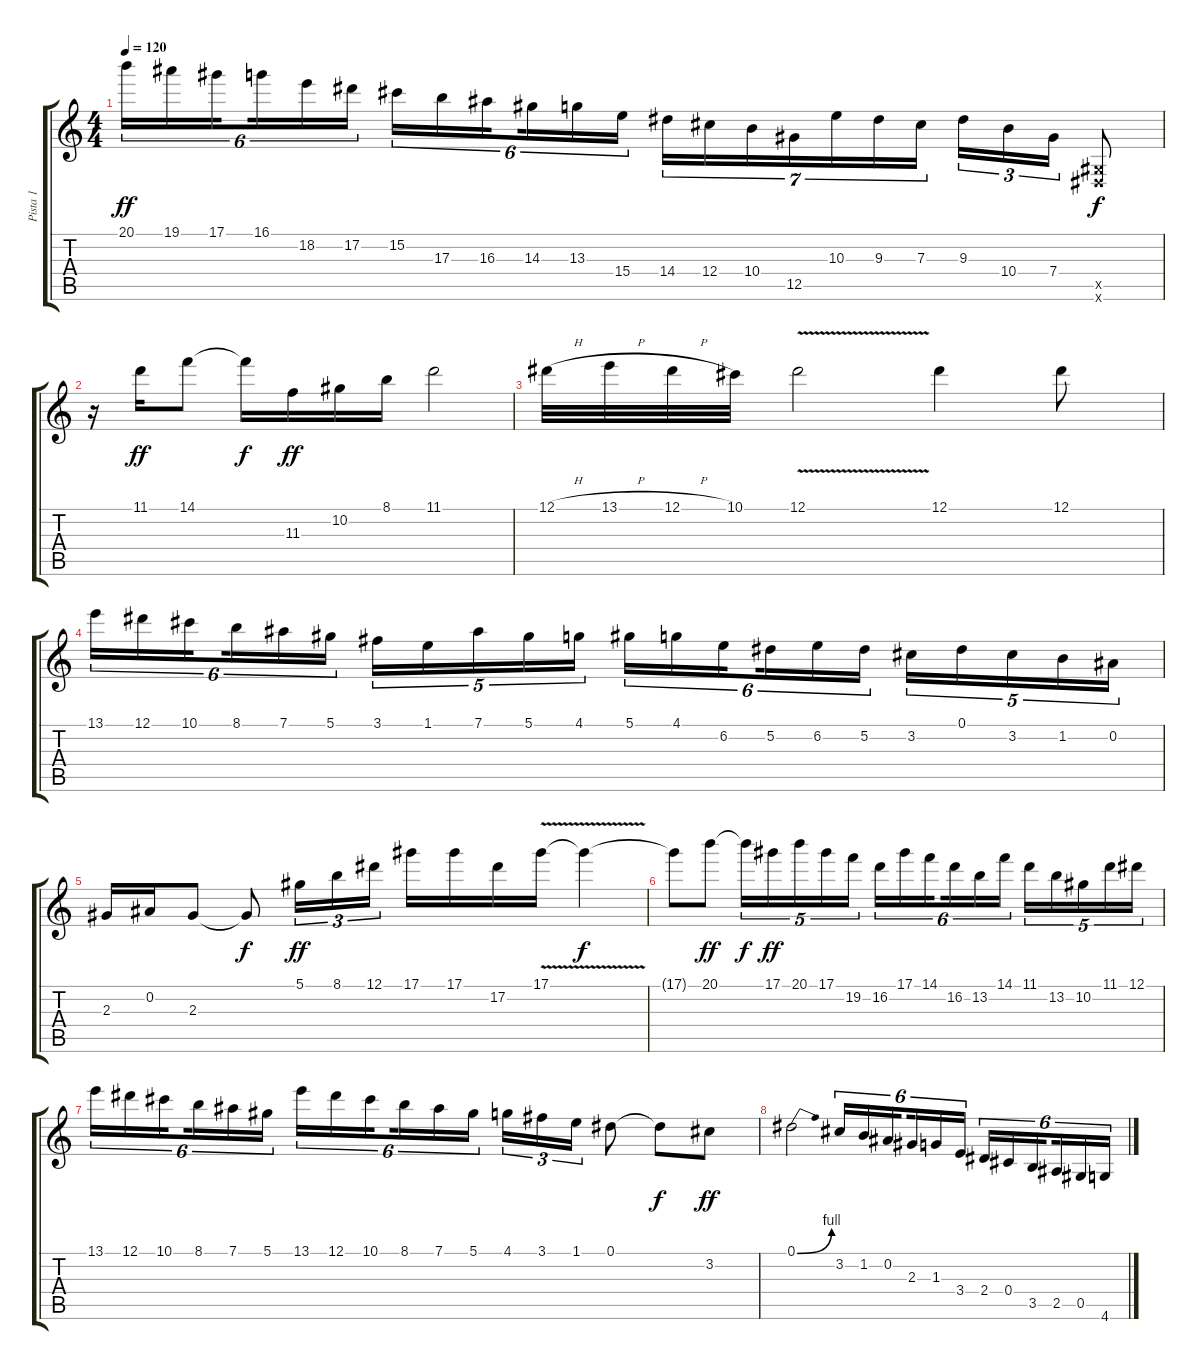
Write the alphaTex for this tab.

\track ("Pista 1" "Pista 1") {instrument overdrivenguitar}
\staff {score tabs}
\tuning (Eb4 Bb3 Gb3 Db3 Ab2 Eb2) {hide}
\ts (4 4)
\tempo 120
\clef g2
\ks c
20.1.16{tu (6 4) dy ff instrument overdrivenguitar} 19.1.16{tu (6 4)} 17.1.16{tu (6 4) beam splitsecondary} 16.1.16{tu (6 4)} 18.2.16{tu (6 4)} 17.2.16{tu (6 4)} 15.2.16{tu (6 4)} 17.3.16{tu (6 4)} 16.3.16{tu (6 4) beam splitsecondary} 14.3.16{tu (6 4)} 13.3.16{tu (6 4)} 15.4.16{tu (6 4)} 14.4.16{tu (7 4)} 12.4.16{tu (7 4)} 10.4.16{tu (7 4)} 12.5.16{tu (7 4)} 10.3.16{tu (7 4)} 9.3.16{tu (7 4)} 7.3.16{tu (7 4)} 9.3.16{tu (3 2)} 10.4.16{tu (3 2)} 7.4.16{tu (3 2)} (0.5{x} 0.6{x}).8{dy f} |
r.16{instrument overdrivenguitar} 11.1.16{dy ff} 14.1.8 14.1{t}.16{dy f} 11.3.16{dy ff} 10.2.16 8.1.16 11.1.2 |
12.1{h}.32 13.1{h}.32 12.1{h}.32 10.1.32 12.1{v}.2 12.1.4 12.1.8 |
13.1.16{tu (6 4)} 12.1.16{tu (6 4)} 10.1.16{tu (6 4) beam splitsecondary} 8.1.16{tu (6 4)} 7.1.16{tu (6 4)} 5.1.16{tu (6 4)} 3.1.16{tu (5 4)} 1.1.16{tu (5 4)} 7.1.16{tu (5 4)} 5.1.16{tu (5 4)} 4.1.16{tu (5 4)} 5.1.16{tu (6 4)} 4.1.16{tu (6 4)} 6.2.16{tu (6 4) beam splitsecondary} 5.2.16{tu (6 4)} 6.2.16{tu (6 4)} 5.2.16{tu (6 4)} 3.2.16{tu (5 4)} 0.1.16{tu (5 4)} 3.2.16{tu (5 4)} 1.2.16{tu (5 4)} 0.2.16{tu (5 4)} |
2.3.16{instrument overdrivenguitar} 0.2.16 2.3.8 2.3{t}.8{dy f} 5.1.16{tu (3 2) dy ff} 8.1.16{tu (3 2)} 12.1.16{tu (3 2)} 17.1.16 17.1.16 17.2.16 17.1{v}.16 17.1{t}.4{dy f} |
17.1{t}.8{instrument overdrivenguitar} 20.1.8{dy ff} 20.1{t}.16{tu (5 4) dy f} 17.1.16{tu (5 4) dy ff} 20.1.16{tu (5 4)} 17.1.16{tu (5 4)} 19.2.16{tu (5 4)} 16.2.16{tu (6 4)} 17.1.16{tu (6 4)} 14.1.16{tu (6 4) beam splitsecondary} 16.2.16{tu (6 4)} 13.2.16{tu (6 4)} 14.1.16{tu (6 4)} 11.1.16{tu (5 4)} 13.2.16{tu (5 4)} 10.2.16{tu (5 4)} 11.1.16{tu (5 4)} 12.1.16{tu (5 4)} |
13.1.16{tu (6 4)} 12.1.16{tu (6 4)} 10.1.16{tu (6 4) beam splitsecondary} 8.1.16{tu (6 4)} 7.1.16{tu (6 4)} 5.1.16{tu (6 4)} 13.1.16{tu (6 4)} 12.1.16{tu (6 4)} 10.1.16{tu (6 4) beam splitsecondary} 8.1.16{tu (6 4)} 7.1.16{tu (6 4)} 5.1.16{tu (6 4)} 4.1.16{tu (3 2)} 3.1.16{tu (3 2)} 1.1.16{tu (3 2)} 0.1.8 0.1{t}.8{dy f} 3.2.8{dy ff} |
0.1{be (bend 0 0 60 4)}.2{instrument overdrivenguitar} 3.2.16{tu (6 4)} 1.2.16{tu (6 4)} 0.2.16{tu (6 4) beam splitsecondary} 2.3.16{tu (6 4)} 1.3.16{tu (6 4)} 3.4.16{tu (6 4)} 2.4.16{tu (6 4)} 0.4.16{tu (6 4)} 3.5.16{tu (6 4) beam splitsecondary} 2.5.16{tu (6 4)} 0.5.16{tu (6 4)} 4.6.16{tu (6 4)}
